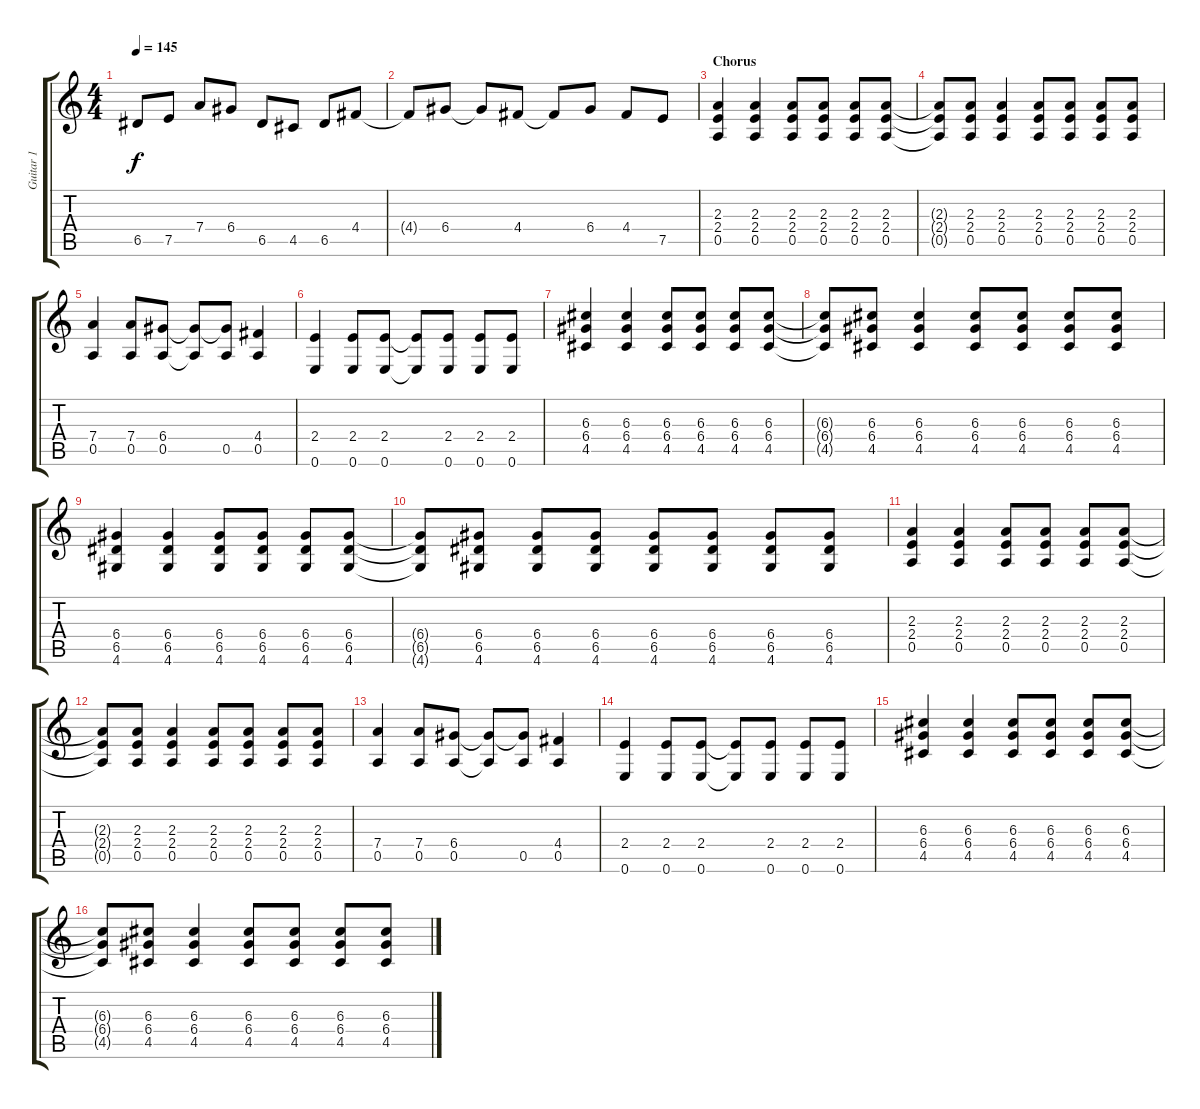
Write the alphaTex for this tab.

\track ("Guitar 1" "Guitar 1") {instrument distortionguitar}
\staff {score tabs}
\tuning (E4 B3 G3 D3 A2 E2) {hide}
\ts (4 4)
\tempo 145
\clef g2
\ks c
6.5.8{dy f} 7.5.8 7.4.8 6.4.8 6.5.8 4.5.8 6.5.8 4.4.8 |
4.4{t}.8 6.4.8 6.4{t}.8 4.4.8 4.4{t}.8 6.4.8 4.4.8 7.5.8 |
\section ("" "Chorus")
(2.3 2.4 0.5).4 (2.3 2.4 0.5).4 (2.3 2.4 0.5).8 (2.3 2.4 0.5).8 (2.3 2.4 0.5).8 (2.3 2.4 0.5).8 |
(2.3{t} 2.4{t} 0.5{t}).8 (2.3 2.4 0.5).8 (2.3 2.4 0.5).4 (2.3 2.4 0.5).8 (2.3 2.4 0.5).8 (2.3 2.4 0.5).8 (2.3 2.4 0.5).8 |
(7.4 0.5).4 (7.4 0.5).8 (6.4 0.5).8 (6.4{t} 0.5{t}).8 (6.4{t} 0.5).8 (4.4 0.5).4 |
(2.4 0.6).4 (2.4 0.6).8 (2.4 0.6).8 (2.4{t} 0.6{t}).8 (2.4 0.6).8 (2.4 0.6).8 (2.4 0.6).8 |
(6.3 6.4 4.5).4 (6.3 6.4 4.5).4 (6.3 6.4 4.5).8 (6.3 6.4 4.5).8 (6.3 6.4 4.5).8 (6.3 6.4 4.5).8 |
(6.3{t} 6.4{t} 4.5{t}).8 (6.3 6.4 4.5).8 (6.3 6.4 4.5).4 (6.3 6.4 4.5).8 (6.3 6.4 4.5).8 (6.3 6.4 4.5).8 (6.3 6.4 4.5).8 |
(6.4 6.5 4.6).4 (6.4 6.5 4.6).4 (6.4 6.5 4.6).8 (6.4 6.5 4.6).8 (6.4 6.5 4.6).8 (6.4 6.5 4.6).8 |
(6.4{t} 6.5{t} 4.6{t}).8 (6.4 6.5 4.6).8 (6.4 6.5 4.6).8 (6.4 6.5 4.6).8 (6.4 6.5 4.6).8 (6.4 6.5 4.6).8 (6.4 6.5 4.6).8 (6.4 6.5 4.6).8 |
(2.3 2.4 0.5).4 (2.3 2.4 0.5).4 (2.3 2.4 0.5).8 (2.3 2.4 0.5).8 (2.3 2.4 0.5).8 (2.3 2.4 0.5).8 |
(2.3{t} 2.4{t} 0.5{t}).8 (2.3 2.4 0.5).8 (2.3 2.4 0.5).4 (2.3 2.4 0.5).8 (2.3 2.4 0.5).8 (2.3 2.4 0.5).8 (2.3 2.4 0.5).8 |
(7.4 0.5).4 (7.4 0.5).8 (6.4 0.5).8 (6.4{t} 0.5{t}).8 (6.4{t} 0.5).8 (4.4 0.5).4 |
(2.4 0.6).4 (2.4 0.6).8 (2.4 0.6).8 (2.4{t} 0.6{t}).8 (2.4 0.6).8 (2.4 0.6).8 (2.4 0.6).8 |
(6.3 6.4 4.5).4 (6.3 6.4 4.5).4 (6.3 6.4 4.5).8 (6.3 6.4 4.5).8 (6.3 6.4 4.5).8 (6.3 6.4 4.5).8 |
(6.3{t} 6.4{t} 4.5{t}).8 (6.3 6.4 4.5).8 (6.3 6.4 4.5).4 (6.3 6.4 4.5).8 (6.3 6.4 4.5).8 (6.3 6.4 4.5).8 (6.3 6.4 4.5).8
